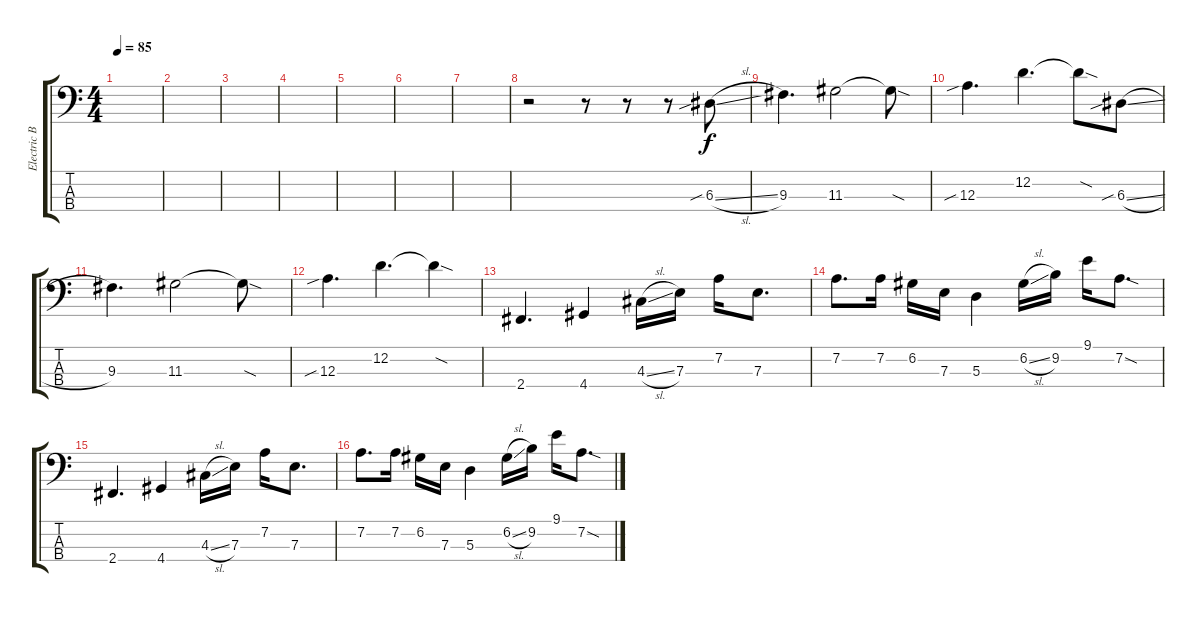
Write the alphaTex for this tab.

\track ("Electric Bass" "Electric B") {mute instrument electricbassfinger}
\staff {score tabs}
\tuning (G2 D2 A1 E1) {hide}
\ts (4 4)
\tempo 85
\clef f4
\ks c
|
|
|
|
|
|
|
r.2 r.8 r.8 r.8 6.3{sib sl}.8 |
9.3.4{d} 11.3.2 11.3{sod t}.8 |
12.3{sib}.4{d} 12.2.4{d} 12.2{sod t}.8 6.3{sib sl}.8 |
9.3.4{d} 11.3.2 11.3{sod t}.8 |
12.3{sib}.4{d} 12.2.4{d} 12.2{sod t}.4 |
2.4.4{d} 4.4.4 4.3{sl}.16 7.3.16 7.2.16 7.3.8{d} |
7.2.8{d} 7.2.16 6.2.16 7.3.16 5.3.4 6.2{sl}.16 9.2.16 9.1.16 7.2{sod}.8{d} |
2.4.4{d} 4.4.4 4.3{sl}.16 7.3.16 7.2.16 7.3.8{d} |
7.2.8{d} 7.2.16 6.2.16 7.3.16 5.3.4 6.2{sl}.16 9.2.16 9.1.16 7.2{sod}.8{d}
